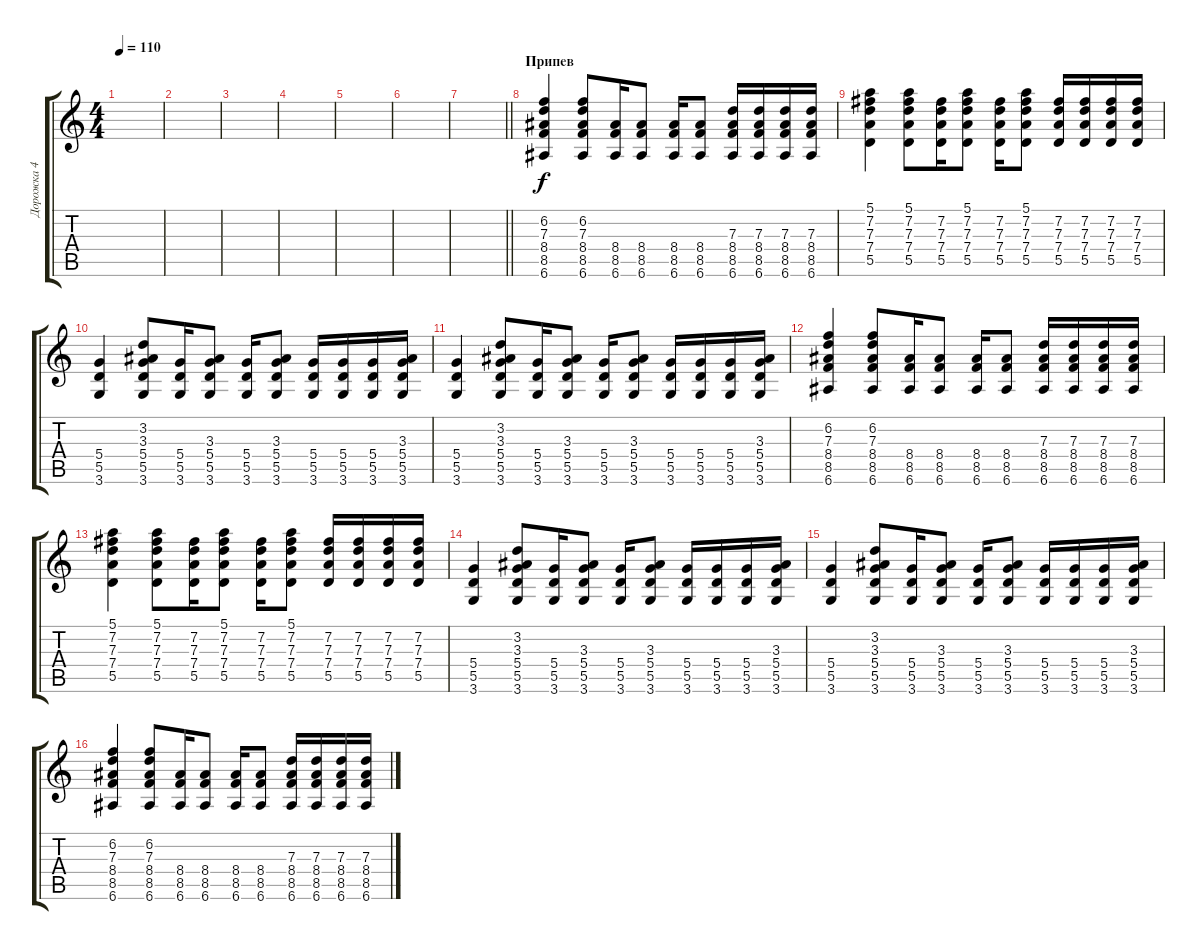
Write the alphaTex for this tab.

\track ("Дорожка 4" "Дорожка 4") {instrument acousticguitarsteel}
\staff {score tabs}
\tuning (E4 B3 G3 D3 A2 E2) {hide}
\ts (4 4)
\tempo 110
\clef g2
\ks c
|
|
|
|
|
|
\barLineRight lightlight
|
\section ("" "Припев")
(6.2 7.3 8.4 8.5 6.6).4 (6.2 7.3 8.4 8.5 6.6).8 (8.4 8.5 6.6).16 (8.4 8.5 6.6).8 (8.4 8.5 6.6).16 (8.4 8.5 6.6).8 (7.3 8.4 8.5 6.6).16 (7.3 8.4 8.5 6.6).16 (7.3 8.4 8.5 6.6).16 (7.3 8.4 8.5 6.6).16 |
(5.1 7.2 7.3 7.4 5.5).4 (5.1 7.2 7.3 7.4 5.5).8 (7.2 7.3 7.4 5.5).16 (5.1 7.2 7.3 7.4 5.5).8 (7.2 7.3 7.4 5.5).16 (5.1 7.2 7.3 7.4 5.5).8 (7.2 7.3 7.4 5.5).16 (7.2 7.3 7.4 5.5).16 (7.2 7.3 7.4 5.5).16 (7.2 7.3 7.4 5.5).16 |
(5.4 5.5 3.6).4 (3.2 3.3 5.4 5.5 3.6).8 (5.4 5.5 3.6).16 (3.3 5.4 5.5 3.6).8 (5.4 5.5 3.6).16 (3.3 5.4 5.5 3.6).8 (5.4 5.5 3.6).16 (5.4 5.5 3.6).16 (5.4 5.5 3.6).16 (3.3 5.4 5.5 3.6).16 |
(5.4 5.5 3.6).4 (3.2 3.3 5.4 5.5 3.6).8 (5.4 5.5 3.6).16 (3.3 5.4 5.5 3.6).8 (5.4 5.5 3.6).16 (3.3 5.4 5.5 3.6).8 (5.4 5.5 3.6).16 (5.4 5.5 3.6).16 (5.4 5.5 3.6).16 (3.3 5.4 5.5 3.6).16 |
(6.2 7.3 8.4 8.5 6.6).4 (6.2 7.3 8.4 8.5 6.6).8 (8.4 8.5 6.6).16 (8.4 8.5 6.6).8 (8.4 8.5 6.6).16 (8.4 8.5 6.6).8 (7.3 8.4 8.5 6.6).16 (7.3 8.4 8.5 6.6).16 (7.3 8.4 8.5 6.6).16 (7.3 8.4 8.5 6.6).16 |
(5.1 7.2 7.3 7.4 5.5).4 (5.1 7.2 7.3 7.4 5.5).8 (7.2 7.3 7.4 5.5).16 (5.1 7.2 7.3 7.4 5.5).8 (7.2 7.3 7.4 5.5).16 (5.1 7.2 7.3 7.4 5.5).8 (7.2 7.3 7.4 5.5).16 (7.2 7.3 7.4 5.5).16 (7.2 7.3 7.4 5.5).16 (7.2 7.3 7.4 5.5).16 |
(5.4 5.5 3.6).4 (3.2 3.3 5.4 5.5 3.6).8 (5.4 5.5 3.6).16 (3.3 5.4 5.5 3.6).8 (5.4 5.5 3.6).16 (3.3 5.4 5.5 3.6).8 (5.4 5.5 3.6).16 (5.4 5.5 3.6).16 (5.4 5.5 3.6).16 (3.3 5.4 5.5 3.6).16 |
(5.4 5.5 3.6).4 (3.2 3.3 5.4 5.5 3.6).8 (5.4 5.5 3.6).16 (3.3 5.4 5.5 3.6).8 (5.4 5.5 3.6).16 (3.3 5.4 5.5 3.6).8 (5.4 5.5 3.6).16 (5.4 5.5 3.6).16 (5.4 5.5 3.6).16 (3.3 5.4 5.5 3.6).16 |
(6.2 7.3 8.4 8.5 6.6).4 (6.2 7.3 8.4 8.5 6.6).8 (8.4 8.5 6.6).16 (8.4 8.5 6.6).8 (8.4 8.5 6.6).16 (8.4 8.5 6.6).8 (7.3 8.4 8.5 6.6).16 (7.3 8.4 8.5 6.6).16 (7.3 8.4 8.5 6.6).16 (7.3 8.4 8.5 6.6).16
